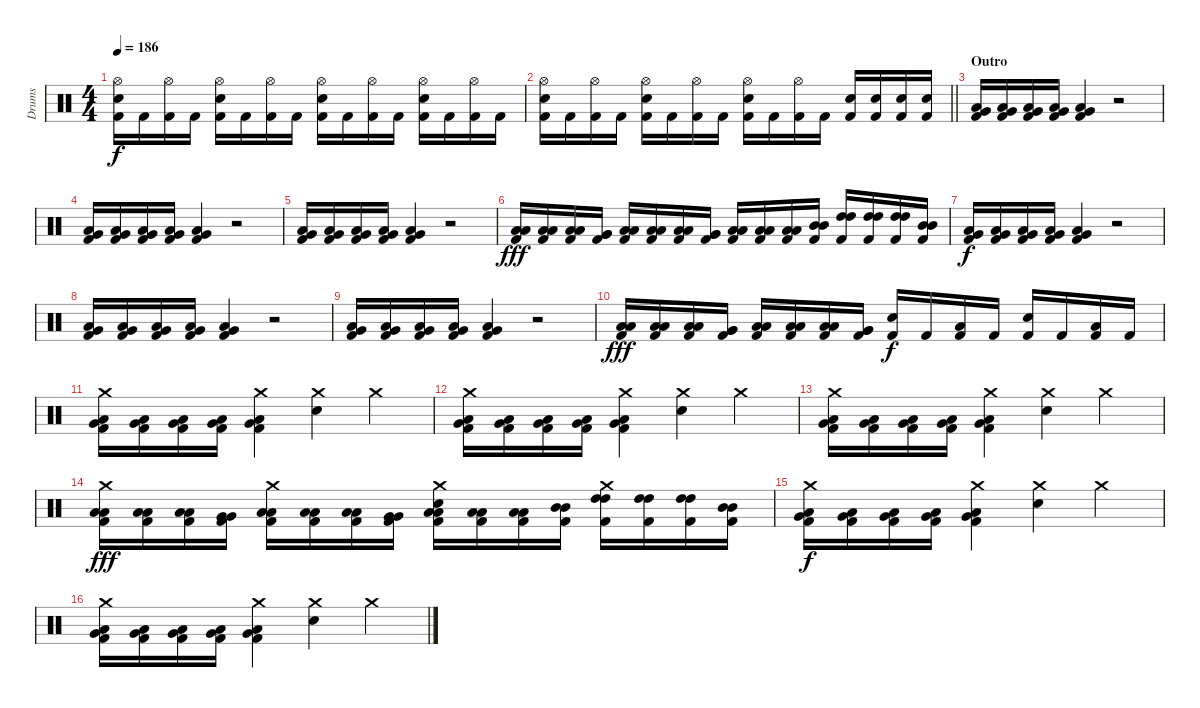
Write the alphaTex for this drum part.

\track ("Drums" "Drums") {instrument percussion}
\staff {score}
\articulation defaults
\ts (4 4)
\tempo 186
\clef neutral
\ks c
("Hi-Hat (open)" "Snare (hit) 2" "Kick (hit) 2").16{dy f} "Kick (hit) 2".16 ("Hi-Hat (open)" "Kick (hit) 2").16 "Kick (hit) 2".16 ("Hi-Hat (open)" "Snare (hit) 2" "Kick (hit) 2").16 "Kick (hit) 2".16 ("Hi-Hat (open)" "Kick (hit) 2").16 "Kick (hit) 2".16 ("Hi-Hat (open)" "Snare (hit) 2" "Kick (hit) 2").16 "Kick (hit) 2".16 ("Hi-Hat (open)" "Kick (hit) 2").16 "Kick (hit) 2".16 ("Hi-Hat (open)" "Snare (hit) 2" "Kick (hit) 2").16 "Kick (hit) 2".16 ("Hi-Hat (open)" "Kick (hit) 2").16 "Kick (hit) 2".16 |
\barLineRight lightlight
("Hi-Hat (open)" "Snare (hit) 2" "Kick (hit) 2").16 "Kick (hit) 2".16 ("Hi-Hat (open)" "Kick (hit) 2").16 "Kick (hit) 2".16 ("Hi-Hat (open)" "Snare (hit) 2" "Kick (hit) 2").16 "Kick (hit) 2".16 ("Hi-Hat (open)" "Kick (hit) 2").16 "Kick (hit) 2".16 ("Hi-Hat (open)" "Snare (hit) 2" "Kick (hit) 2").16 "Kick (hit) 2".16 ("Hi-Hat (open)" "Kick (hit) 2").16 "Kick (hit) 2".16 ("Snare (hit) 2" "Kick (hit) 2").16 ("Snare (hit) 2" "Kick (hit) 2").16 ("Snare (hit) 2" "Kick (hit) 2").16 ("Snare (hit) 2" "Kick (hit) 2").16 |
\section ("" "Outro")
("Very Low Tom (hit)" "Low Floor Tom (hit)" "Kick (hit) 2").16 ("Very Low Tom (hit)" "Low Floor Tom (hit)" "Kick (hit) 2").16 ("Very Low Tom (hit)" "Low Floor Tom (hit)" "Kick (hit) 2").16 ("Very Low Tom (hit)" "Low Floor Tom (hit)" "Kick (hit) 2").16 ("Very Low Tom (hit)" "Low Floor Tom (hit)" "Kick (hit) 2").4 r.2 |
("Very Low Tom (hit)" "Low Floor Tom (hit)" "Kick (hit) 2").16 ("Very Low Tom (hit)" "Low Floor Tom (hit)" "Kick (hit) 2").16 ("Very Low Tom (hit)" "Low Floor Tom (hit)" "Kick (hit) 2").16 ("Very Low Tom (hit)" "Low Floor Tom (hit)" "Kick (hit) 2").16 ("Very Low Tom (hit)" "Low Floor Tom (hit)" "Kick (hit) 2").4 r.2 |
("Very Low Tom (hit)" "Low Floor Tom (hit)" "Kick (hit) 2").16 ("Very Low Tom (hit)" "Low Floor Tom (hit)" "Kick (hit) 2").16 ("Very Low Tom (hit)" "Low Floor Tom (hit)" "Kick (hit) 2").16 ("Very Low Tom (hit)" "Low Floor Tom (hit)" "Kick (hit) 2").16 ("Very Low Tom (hit)" "Low Floor Tom (hit)" "Kick (hit) 2").4 r.2 |
("Low Tom (hit)" "Low Tom (hit)" "Kick (hit) 2").16{dy fff} ("Low Tom (hit)" "Low Tom (hit)" "Kick (hit) 2").16 ("Low Tom (hit)" "Low Tom (hit)" "Kick (hit) 2").16 ("Very Low Tom (hit)" "Very Low Tom (hit)" "Kick (hit) 2").16 ("Low Floor Tom (hit)" "Low Floor Tom (hit)" "Kick (hit) 2").16 ("Low Floor Tom (hit)" "Low Floor Tom (hit)" "Kick (hit) 2").16 ("Low Floor Tom (hit)" "Low Floor Tom (hit)" "Kick (hit) 2").16 ("Very Low Tom (hit)" "Very Low Tom (hit)" "Kick (hit) 2").16 ("Low Tom (hit)" "Low Tom (hit)" "Kick (hit) 2").16 ("Low Tom (hit)" "Low Tom (hit)" "Kick (hit) 2").16 ("Low Tom (hit)" "Low Tom (hit)" "Kick (hit) 2").16 ("Mid Tom (hit)" "Mid Tom (hit)" "Kick (hit) 2").16 ("High Tom (hit)" "High Tom (hit)" "Kick (hit) 2").16 ("High Tom (hit)" "High Tom (hit)" "Kick (hit) 2").16 ("High Tom (hit)" "High Tom (hit)" "Kick (hit) 2").16 ("Mid Tom (hit)" "Mid Tom (hit)" "Kick (hit) 2").16 |
("Very Low Tom (hit)" "Low Floor Tom (hit)" "Kick (hit) 2").16{dy f} ("Very Low Tom (hit)" "Low Floor Tom (hit)" "Kick (hit) 2").16 ("Very Low Tom (hit)" "Low Floor Tom (hit)" "Kick (hit) 2").16 ("Very Low Tom (hit)" "Low Floor Tom (hit)" "Kick (hit) 2").16 ("Very Low Tom (hit)" "Low Floor Tom (hit)" "Kick (hit) 2").4 r.2 |
("Very Low Tom (hit)" "Low Floor Tom (hit)" "Kick (hit) 2").16 ("Very Low Tom (hit)" "Low Floor Tom (hit)" "Kick (hit) 2").16 ("Very Low Tom (hit)" "Low Floor Tom (hit)" "Kick (hit) 2").16 ("Very Low Tom (hit)" "Low Floor Tom (hit)" "Kick (hit) 2").16 ("Very Low Tom (hit)" "Low Floor Tom (hit)" "Kick (hit) 2").4 r.2 |
("Very Low Tom (hit)" "Low Floor Tom (hit)" "Kick (hit) 2").16 ("Very Low Tom (hit)" "Low Floor Tom (hit)" "Kick (hit) 2").16 ("Very Low Tom (hit)" "Low Floor Tom (hit)" "Kick (hit) 2").16 ("Very Low Tom (hit)" "Low Floor Tom (hit)" "Kick (hit) 2").16 ("Very Low Tom (hit)" "Low Floor Tom (hit)" "Kick (hit) 2").4 r.2 |
("Low Tom (hit)" "Low Tom (hit)" "Kick (hit) 2").16{dy fff} ("Low Tom (hit)" "Low Tom (hit)" "Kick (hit) 2").16 ("Low Tom (hit)" "Low Tom (hit)" "Kick (hit) 2").16 ("Very Low Tom (hit)" "Very Low Tom (hit)" "Kick (hit) 2").16 ("Low Floor Tom (hit)" "Low Floor Tom (hit)" "Kick (hit) 2").16 ("Low Floor Tom (hit)" "Low Floor Tom (hit)" "Kick (hit) 2").16 ("Low Floor Tom (hit)" "Low Floor Tom (hit)" "Kick (hit) 2").16 ("Very Low Tom (hit)" "Very Low Tom (hit)" "Kick (hit) 2").16 ("Snare (hit) 2" "Kick (hit) 2").16{dy f} "Kick (hit) 2".16 ("Low Tom (hit)" "Kick (hit) 2").16 "Kick (hit) 2".16 ("Snare (hit) 2" "Kick (hit) 2").16 "Kick (hit) 2".16 ("Low Tom (hit)" "Kick (hit) 2").16 "Kick (hit) 2".16 |
("Crash medium (hit)" "Very Low Tom (hit)" "Low Floor Tom (hit)" "Kick (hit) 2").16 ("Very Low Tom (hit)" "Low Floor Tom (hit)" "Kick (hit) 2").16 ("Very Low Tom (hit)" "Low Floor Tom (hit)" "Kick (hit) 2").16 ("Very Low Tom (hit)" "Low Floor Tom (hit)" "Kick (hit) 2").16 ("Crash medium (hit)" "Very Low Tom (hit)" "Low Floor Tom (hit)" "Kick (hit) 2").4 ("Crash medium (hit)" "Snare (hit) 2").4 "Crash medium (hit)".4 |
("Crash medium (hit)" "Very Low Tom (hit)" "Low Floor Tom (hit)" "Kick (hit) 2").16 ("Very Low Tom (hit)" "Low Floor Tom (hit)" "Kick (hit) 2").16 ("Very Low Tom (hit)" "Low Floor Tom (hit)" "Kick (hit) 2").16 ("Very Low Tom (hit)" "Low Floor Tom (hit)" "Kick (hit) 2").16 ("Crash medium (hit)" "Very Low Tom (hit)" "Low Floor Tom (hit)" "Kick (hit) 2").4 ("Crash medium (hit)" "Snare (hit) 2").4 "Crash medium (hit)".4 |
("Crash medium (hit)" "Very Low Tom (hit)" "Low Floor Tom (hit)" "Kick (hit) 2").16 ("Very Low Tom (hit)" "Low Floor Tom (hit)" "Kick (hit) 2").16 ("Very Low Tom (hit)" "Low Floor Tom (hit)" "Kick (hit) 2").16 ("Very Low Tom (hit)" "Low Floor Tom (hit)" "Kick (hit) 2").16 ("Crash medium (hit)" "Very Low Tom (hit)" "Low Floor Tom (hit)" "Kick (hit) 2").4 ("Crash medium (hit)" "Snare (hit) 2").4 "Crash medium (hit)".4 |
("Crash medium (hit)" "Low Tom (hit)" "Low Tom (hit)" "Kick (hit) 2").16{dy fff} ("Low Tom (hit)" "Low Tom (hit)" "Kick (hit) 2").16 ("Low Tom (hit)" "Low Tom (hit)" "Kick (hit) 2").16 ("Very Low Tom (hit)" "Very Low Tom (hit)" "Kick (hit) 2").16 ("Crash medium (hit)" "Low Floor Tom (hit)" "Low Floor Tom (hit)" "Kick (hit) 2").16 ("Low Floor Tom (hit)" "Low Floor Tom (hit)" "Kick (hit) 2").16 ("Low Floor Tom (hit)" "Low Floor Tom (hit)" "Kick (hit) 2").16 ("Very Low Tom (hit)" "Very Low Tom (hit)" "Kick (hit) 2").16 ("Snare (hit) 2" "Crash medium (hit)" "Low Tom (hit)" "Low Tom (hit)" "Kick (hit) 2").16 ("Low Tom (hit)" "Low Tom (hit)" "Kick (hit) 2").16 ("Low Tom (hit)" "Low Tom (hit)" "Kick (hit) 2").16 ("Mid Tom (hit)" "Mid Tom (hit)" "Kick (hit) 2").16 ("Crash medium (hit)" "High Tom (hit)" "High Tom (hit)" "Kick (hit) 2").16 ("High Tom (hit)" "High Tom (hit)" "Kick (hit) 2").16 ("High Tom (hit)" "High Tom (hit)" "Kick (hit) 2").16 ("Mid Tom (hit)" "Mid Tom (hit)" "Kick (hit) 2").16 |
("Crash medium (hit)" "Very Low Tom (hit)" "Low Floor Tom (hit)" "Kick (hit) 2").16{dy f} ("Very Low Tom (hit)" "Low Floor Tom (hit)" "Kick (hit) 2").16 ("Very Low Tom (hit)" "Low Floor Tom (hit)" "Kick (hit) 2").16 ("Very Low Tom (hit)" "Low Floor Tom (hit)" "Kick (hit) 2").16 ("Crash medium (hit)" "Very Low Tom (hit)" "Low Floor Tom (hit)" "Kick (hit) 2").4 ("Crash medium (hit)" "Snare (hit) 2").4 "Crash medium (hit)".4 |
("Crash medium (hit)" "Very Low Tom (hit)" "Low Floor Tom (hit)" "Kick (hit) 2").16 ("Very Low Tom (hit)" "Low Floor Tom (hit)" "Kick (hit) 2").16 ("Very Low Tom (hit)" "Low Floor Tom (hit)" "Kick (hit) 2").16 ("Very Low Tom (hit)" "Low Floor Tom (hit)" "Kick (hit) 2").16 ("Crash medium (hit)" "Very Low Tom (hit)" "Low Floor Tom (hit)" "Kick (hit) 2").4 ("Crash medium (hit)" "Snare (hit) 2").4 "Crash medium (hit)".4
